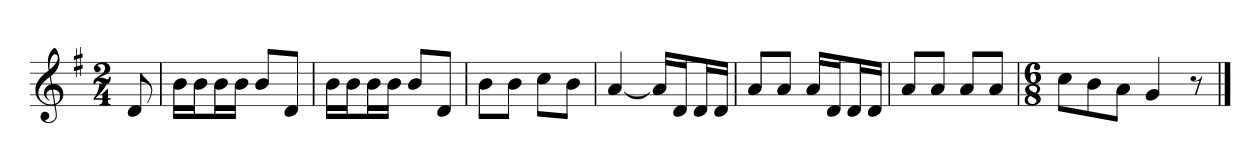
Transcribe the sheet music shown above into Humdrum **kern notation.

**kern
*part1
*staff1
*k[f#]
*M2/4
*MM120
=
8d
=1
16bLL
16bJ
16bL
16bJJ
8bL
8dJ
=2
16bLL
16bJ
16bL
16bJJ
8bL
8dJ
=3
8bL
8bJ
8ccL
8bJ
=4
[4a
16aLL]
16dJ
16dL
16dJJ
=5
8aL
8aJ
16aLL
16dJ
16dL
16dJJ
=6
8aL
8aJ
8aL
8aJ
=7
*M6/8
8ccL
8b
8aJ
4g
8r
==
*-
